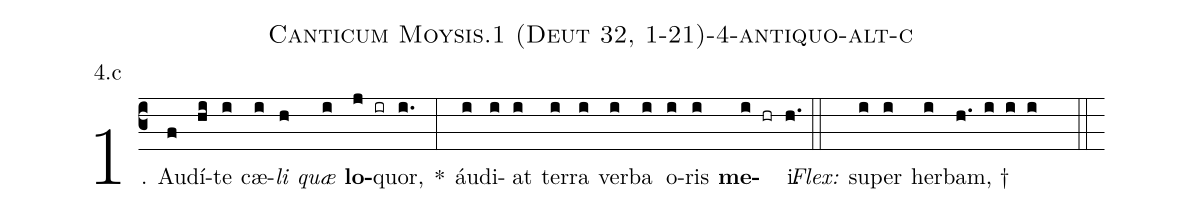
name: Canticum Moysis.1 (Deut 32, 1-21)-4-antiquo-alt-c;
annotation: 4.c;
%%
(c3)1. Au(f)dí(hi)te(i) cæ(i)<i>li</i>(h) <i>quæ</i>(i) <b>lo</b>(j ir)quor,(i.) *(:) áu(i)di(i)at(i) ter(i)ra(i) ver(i)ba(i) o(i)ris(i) <b>me</b>(i hr)i.(h.) (::)
<i>Flex:</i>()  su(i)per(i) her(i)bam, †(h. i i i  ::)
